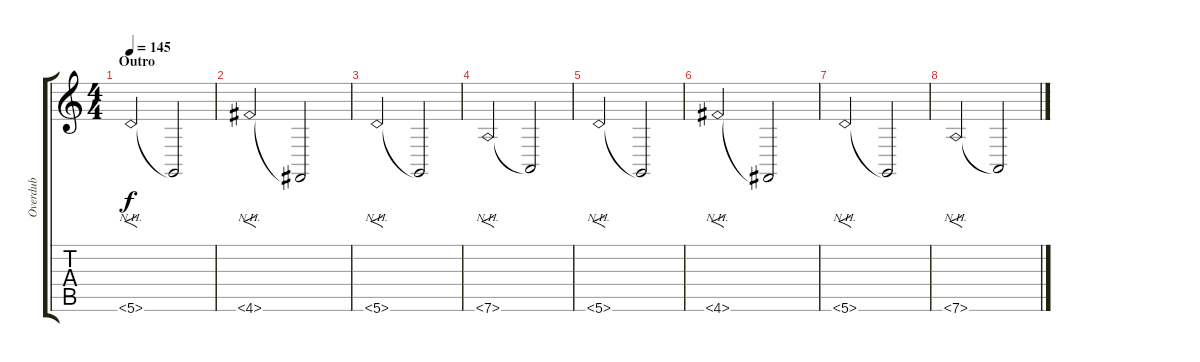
\track ("Overdub" "Overdub") {instrument lead2sawtooth}
\staff {score tabs}
\tuning (E4 B3 G3 D3 A2 D2) {hide}
\ts (4 4)
\section ("" "Outro")
\tempo 145
\clef g2
\ks c
5.6{nh}.2{f dy f volume 8 balance 16} 5.6{t}.2 |
4.6{nh}.2{f balance 0} 4.6{t}.2 |
5.6{nh}.2{f balance 16} 5.6{t}.2 |
7.6{nh}.2{f balance 0} 7.6{t}.2 |
5.6{nh}.2{f balance 16} 5.6{t}.2 |
4.6{nh}.2{f balance 0} 4.6{t}.2 |
5.6{nh}.2{f balance 16} 5.6{t}.2 |
7.6{nh}.2{f balance 0} 7.6{t}.2
